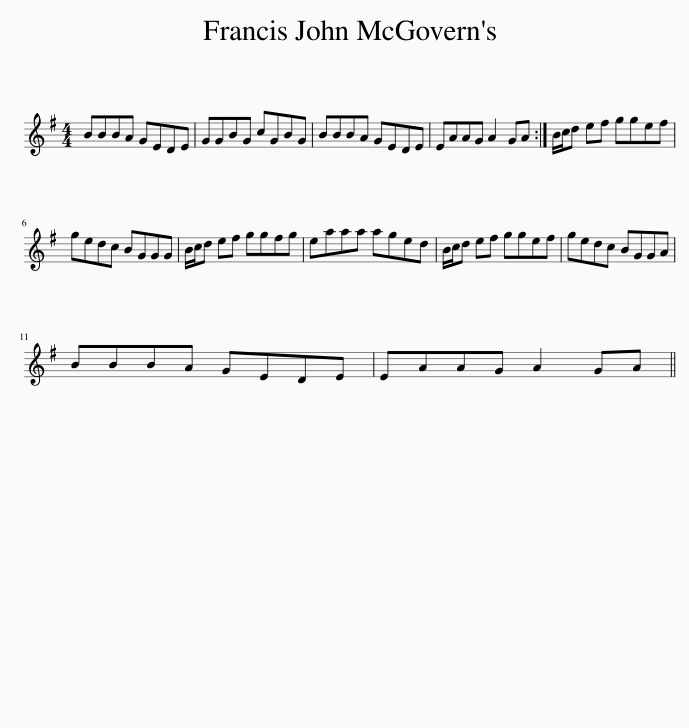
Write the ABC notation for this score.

X:1
L:1/8
M:4/4
I:linebreak $
K:G
V:1 treble
V:1
 BBBA GEDE | GGBG cGBG | BBBA GEDE | EAAG A2 GA :| B/c/d ef ggef |$ %5
 gedc BGGG | B/c/d ef ggfg | eaaa aged | B/c/d ef ggef | gedc BGGA |$ %10
 BBBA GEDE | EAAG A2 GA || %12
